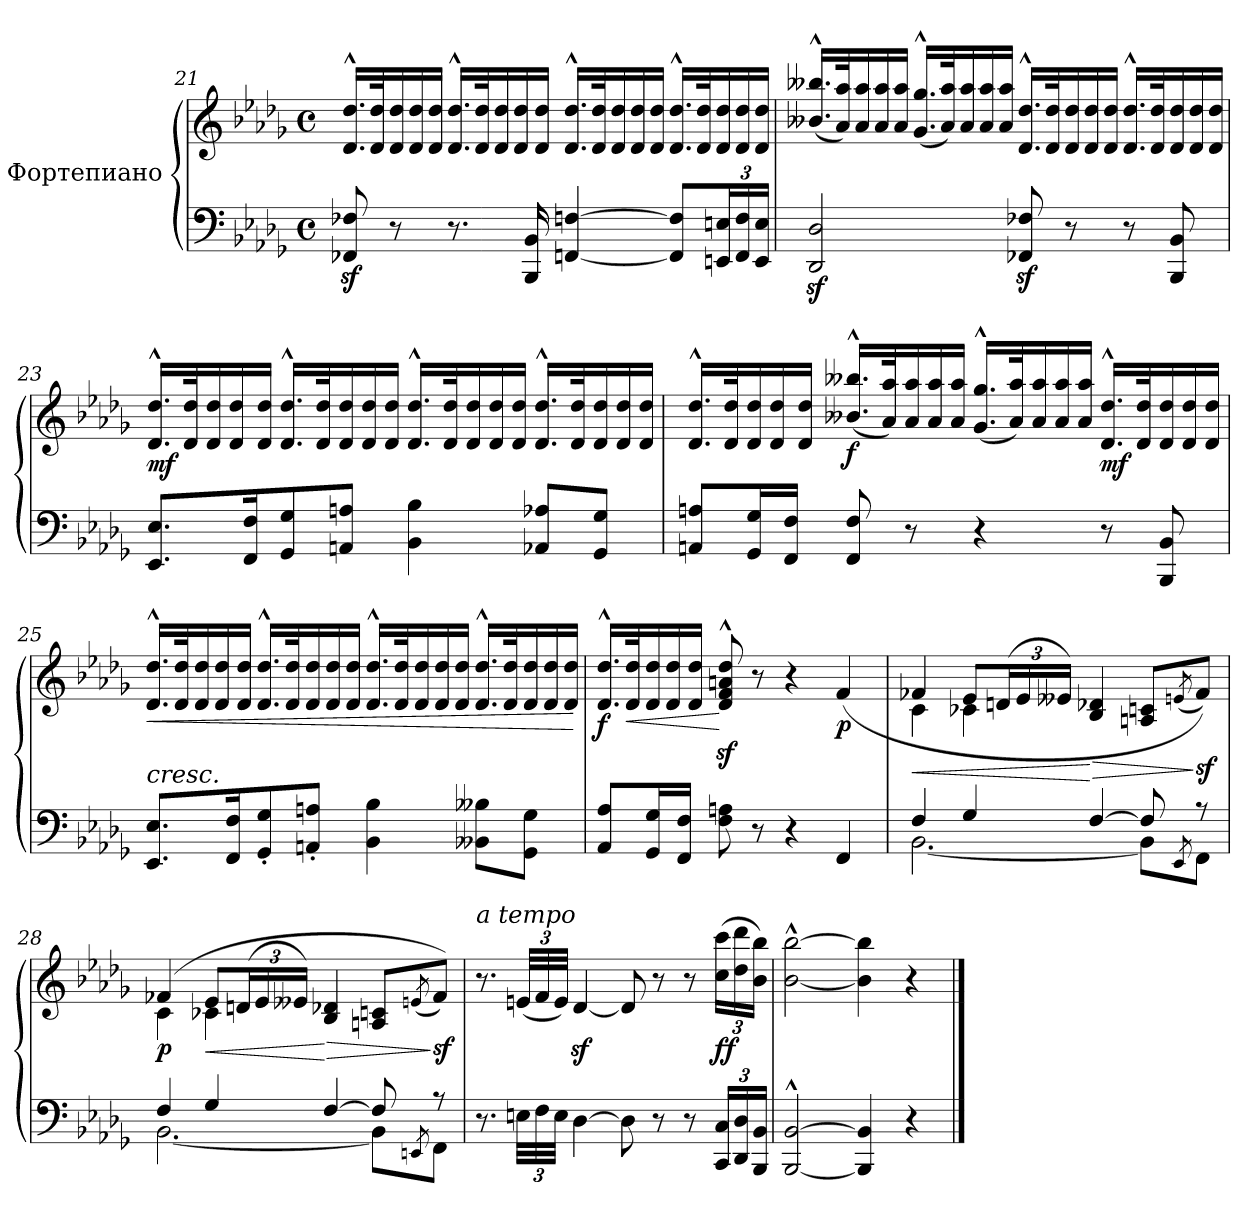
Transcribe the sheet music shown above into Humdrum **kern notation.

**kern	**kern	**dynam
*part1	*part1	*part1
*staff2	*staff1	*staff1/2
*I"Фортепиано	*	*
*clefF4	*clefG2	*
*k[b-e-a-d-g-]	*k[b-e-a-d-g-]	*
*M4/4	*M4/4	*
*met(c)	*met(c)	*
=21	=21	=21
8FF-X/z< 8F-X/z<	16.d-/^^ 16.dd-/^^LL	.
.	32d-/ 32dd-/K	.
*	*Xtuplet	*
8r	24d-/ 24dd-/	.
.	24d-/ 24dd-/	.
.	24d-/ 24dd-/JJ	.
8.r	16.d-/^^ 16.dd-/^^LL	.
.	32d-/ 32dd-/K	.
.	24d-/ 24dd-/	.
.	24d-/ 24dd-/	.
16BBB-/ 16BB-/	.	.
.	24d-/ 24dd-/JJ	.
[4FFn/ [4Fn/	16.d-/^^ 16.dd-/^^LL	.
.	32d-/ 32dd-/K	.
.	24d-/ 24dd-/	.
.	24d-/ 24dd-/	.
.	24d-/ 24dd-/JJ	.
8FF/] 8F/]L	16.d-/^^ 16.dd-/^^LL	.
.	32d-/ 32dd-/K	.
*Xbrackettup	*	*
24EEn/ 24En/L	24d-/ 24dd-/	.
24FF/ 24F/	24d-/ 24dd-/	.
24EE/ 24E/JJ	24d-/ 24dd-/JJ	.
!!LO:LB:g=z
=22	=22	=22
2DD-/z< 2D-/z<	(16.b--X/^^ 16.bb--X/^^LL	.
.	32a-/ 32aa-/K)	.
.	24a-/ 24aa-/	.
.	24a-/ 24aa-/	.
.	24a-/ 24aa-/JJ	.
.	(16.g-/^^ 16.gg-/^^LL	.
.	32a-/ 32aa-/K)	.
.	24a-/ 24aa-/	.
.	24a-/ 24aa-/	.
.	24a-/ 24aa-/JJ	.
8FF-X/z< 8F-X/z<	16.d-/^^ 16.dd-/^^LL	.
.	32d-/ 32dd-/K	.
8r	24d-/ 24dd-/	.
.	24d-/ 24dd-/	.
.	24d-/ 24dd-/JJ	.
8r	16.d-/^^ 16.dd-/^^LL	.
.	32d-/ 32dd-/K	.
8BBB-/ 8BB-/	24d-/ 24dd-/	.
.	24d-/ 24dd-/	.
.	24d-/ 24dd-/JJ	.
=23	=23	=23
!	!	!LO:DY:b
8.EE-/ 8.E-/L	16.d-/^^ 16.dd-/^^LL	mf
.	32d-/ 32dd-/K	.
.	24d-/ 24dd-/	.
.	24d-/ 24dd-/	.
16FF/ 16F/K	.	.
.	24d-/ 24dd-/JJ	.
8GG-/ 8G-/	16.d-/^^ 16.dd-/^^LL	.
.	32d-/ 32dd-/K	.
8AAn/ 8An/J	24d-/ 24dd-/	.
.	24d-/ 24dd-/	.
.	24d-/ 24dd-/JJ	.
4BB-\ 4B-\	16.d-/^^ 16.dd-/^^LL	.
.	32d-/ 32dd-/K	.
.	24d-/ 24dd-/	.
.	24d-/ 24dd-/	.
.	24d-/ 24dd-/JJ	.
8AA-X/ 8A-X/L	16.d-/^^ 16.dd-/^^LL	.
.	32d-/ 32dd-/K	.
8GG-/ 8G-/J	24d-/ 24dd-/	.
.	24d-/ 24dd-/	.
.	24d-/ 24dd-/JJ	.
!!LO:LB:g=z
=24	=24	=24
8AAn/ 8An/L	16.d-/^^ 16.dd-/^^LL	.
.	32d-/ 32dd-/K	.
16GG-/ 16G-/L	24d-/ 24dd-/	.
.	24d-/ 24dd-/	.
16FF/ 16F/JJ	.	.
.	24d-/ 24dd-/JJ	.
!	!	!LO:DY:b
8FF/ 8F/	(16.b--X/^^ 16.bb--X/^^LL	f
.	32a-/ 32aa-/K)	.
8r	24a-/ 24aa-/	.
.	24a-/ 24aa-/	.
.	24a-/ 24aa-/JJ	.
4r	(16.g-/^^ 16.gg-/^^LL	.
.	32a-/ 32aa-/K)	.
.	24a-/ 24aa-/	.
.	24a-/ 24aa-/	.
.	24a-/ 24aa-/JJ	.
!	!	!LO:DY:b
8r	16.d-/^^ 16.dd-/^^LL	mf
.	32d-/ 32dd-/K	.
8BBB-/ 8BB-/	24d-/ 24dd-/	.
.	24d-/ 24dd-/	.
.	24d-/ 24dd-/JJ	.
!!LO:LB:g=z
=25	=25	=25
!LO:TX:a:i:t=cresc.	!	!
!	!	!LO:HP:b
8.EE-/ 8.E-/L	16.d-/^^ 16.dd-/^^LL	<
.	32d-/ 32dd-/K	.
.	24d-/ 24dd-/	.
.	24d-/ 24dd-/	.
16FF/ 16F/K	.	.
.	24d-/ 24dd-/JJ	.
8GG-/' 8G-/'	16.d-/^^ 16.dd-/^^LL	.
.	32d-/ 32dd-/K	.
8AAn/' 8An/'J	24d-/ 24dd-/	.
.	24d-/ 24dd-/	.
.	24d-/ 24dd-/JJ	.
4BB-\ 4B-\	16.d-/^^ 16.dd-/^^LL	.
.	32d-/ 32dd-/K	.
.	24d-/ 24dd-/	.
.	24d-/ 24dd-/	.
.	24d-/ 24dd-/JJ	.
8BB--X\ 8B--X\L	16.d-/^^ 16.dd-/^^LL	.
.	32d-/ 32dd-/K	.
8GG-\ 8G-\J	24d-/ 24dd-/	.
.	24d-/ 24dd-/	.
.	24d-/ 24dd-/JJ	.
.	.	[
=26	=26	=26
!	!	!LO:DY:b
8AA-/ 8A-/L	16.d-/^^ 16.dd-/^^LL	f
!	!	!LO:HP:b
.	32d-/ 32dd-/K	<
16GG-/ 16G-/L	24d-/ 24dd-/	.
.	24d-/ 24dd-/	.
16FF/ 16F/JJ	.	.
.	24d-/ 24dd-/JJ	.
*	*MM50	*
8F\ 8An\	8d-/z<^^ 8f/z<^^ 8an/z<^^ 8dd-/z<^^	[
8r	8r	.
4r	4r	.
!	!	!LO:DY:b
4FF/	(4f/	p
=27	=27	=27
*^	*	*
!	!	!LO:TX:a:i:t=poco ritard. con dolore	!
!	!	!	!LO:HP:b
*	*	*^	*
4F/	[2.BB-\	4f-X/	4c\	<
4G-/	.	8e-/L	4c-X\	.
*	*	*tuplet	*	*
*	*	*Xbrackettup	*	*
.	.	(24dn/L	.	.
.	.	24e-/	.	.
.	.	24e--X/JJ)	.	.
!	!	!	!	!LO:HP:n=1:b
[4F/	.	4B-/ 4d-X/	2ryy	[ >
*	*	*MM45	*	*
8F/]	8BB-\L]	8An/ 8cn/L	.	.
.	8qEE-/	(8qen/	.	.
!	!	!	!	!LO:DY:n=1:b
8r	8FF\J	8f-/J))	.	] sf
!!LO:LB:g=z	!!
=28	=28	=28	=28	=28
!	!	!	!	!LO:DY:b
4F/	[2.BB-\	(4f-X/	4c\	p
!	!	!	!	!LO:HP:b
4G-/	.	8e-/L	4c-X\	<
.	.	(24dn/L	.	.
.	.	24e-/	.	.
.	.	24e--X/JJ)	.	.
!	!	!	!	!LO:HP:n=1:b
[4F/	.	4B-/ 4d-X/	2ryy	[ >
*	*	*MM40	*	*
8F/]	8BB-\L]	8An/ 8cn/L	.	.
.	8qEEn/	(8qen/	.	.
!	!	!	!	!LO:DY:n=1:b
8r	8FF\J	8f-/J))	.	] sf
*	*	*v	*v	*
=29	=29	=29	=29
!	!	!LO:TX:a:i:t=a tempo	!
*v	*v	*	*
8.r	8.r	.
48En\LLL	(48en/LLL	.
48F\	48f/	.
48E\JJJ	48e/JJJ)	.
[4D-\	[4d-z</	.
8D-\]	8d-/]	.
8r	8r	.
8r	8r	.
!	!	!LO:DY:b
24CC/ 24C/LL	(24cc\ 24ccc\LL	ff
24DD-/ 24D-/	24dd-\ 24ddd-\	.
24BBB-/ 24BB-/JJ	24b-\ 24bb-\JJ)	.
=30	=30	=30
[2BBB-/^^ [2BB-/^^	[2b-\^^ [2bb-\^^	.
4BBB-/] 4BB-/]	4b-\] 4bb-\]	.
4r	4r	.
==	==	==
*-	*-	*-
